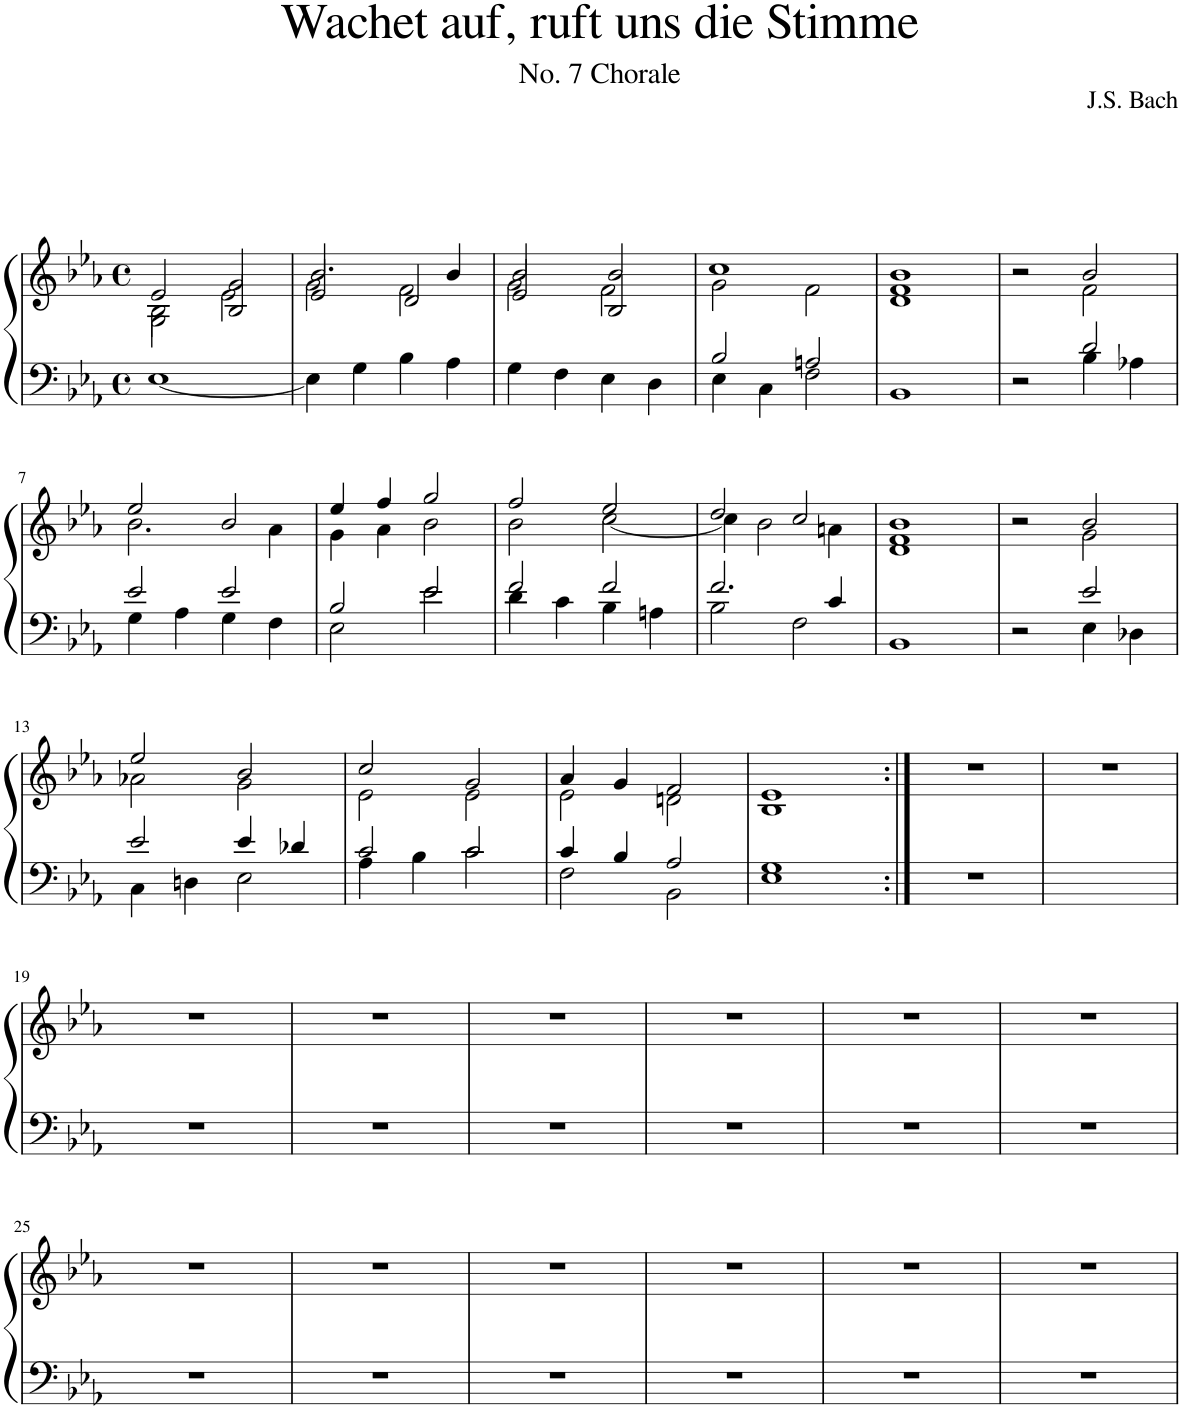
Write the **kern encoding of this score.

**kern	**kern
*part1	*part1
*staff2	*staff1
*I"Piano	*
*I'Pno.	*
*clefF4	*clefG2
*k[b-e-a-]	*k[b-e-a-]
*M4/4	*M4/4
*met(c)	*met(c)
=1	=1
*	*^
*	*	*^
[1E-	2e-/	2B-\	2G\
.	2g/	2e-\	2B-/
=2	=2	=2	=2
4E-\]	2.b-/	2g\	2e-/
4G\	.	.	.
4B-\	.	2f\	2d/
4A-\	4b-/	.	.
=3	=3	=3	=3
4G\	2b-/	2g\	2e-/
4F\	.	.	.
4E-\	2b-/	2f\	2B-/
4D\	.	.	.
*	*	*v	*v
=4	=4	=4
*^	*	*
2B-/	4E-\	1cc	2g\
.	4C\	.	.
2An/	2F\	.	2f\
*v	*v	*	*
=5	=5	=5
*	*	*^
1BB-	1b-	1f	1d
*	*	*v	*v
=6	=6	=6
*^	*	*
2r	2ryy	2r	2ryy
2d/	4B-\	2b-/	2f\
.	4A-X\	.	.
!!LO:LB:g=z	!!
=7	=7	=7	=7
2e-/	4G\	2ee-/	2.b-\
.	4A-\	.	.
2e-/	4G\	2b-/	.
.	4F\	.	4a-\
=8	=8	=8	=8
2B-/	2E-\	4ee-/	4g\
.	.	4ff/	4a-\
2e-/	2e-\	2gg/	2b-\
=9	=9	=9	=9
2f/	4d\	2ff/	2b-\
.	4c\	.	.
2f/	4B-\	2ee-/	[2cc\
.	4An\	.	.
=10	=10	=10	=10
2.f/	2B-\	2dd/	4cc\]
.	.	.	2b-\
.	2F\	2cc/	.
4c/	.	.	4an\
*v	*v	*	*
=11	=11	=11
*	*	*^
1BB-	1b-	1f	1d
*	*	*v	*v
=12	=12	=12
*^	*	*
2r	2ryy	2r	2ryy
2e-/	4E-\	2b-/	2g\
.	4D-X\	.	.
!!LO:LB:g=z	!!
=13	=13	=13	=13
2e-/	4C\	2ee-/	2a-X\
.	4Dn\	.	.
4e-/	2E-\	2b-/	2g\
4d-X/	.	.	.
=14	=14	=14	=14
2c/	4A-\	2cc/	2e-\
.	4B-\	.	.
2c/	2c\	2g/	2e-\
=15	=15	=15	=15
4c/	2F\	4a-/	2e-\
4B-/	.	4g/	.
2A-/	2BB-\	2f/	2dn\
=16	=16	=16	=16
1G	1E-	1e-	1B-
*v	*v	*	*
*	*v	*v
=17:|!	=17:|!
1r	1r
=18	=18
1ryy	1r
!!LO:LB:g=z
=19	=19
1r	1r
=20	=20
1r	1r
=21	=21
1r	1r
=22	=22
1r	1r
=23	=23
1r	1r
=24	=24
1r	1r
!!LO:LB:g=z
=25	=25
1r	1r
=26	=26
1r	1r
=27	=27
1r	1r
=28	=28
1r	1r
=29	=29
1r	1r
=30	=30
1r	1r
=	=
*-	*-
